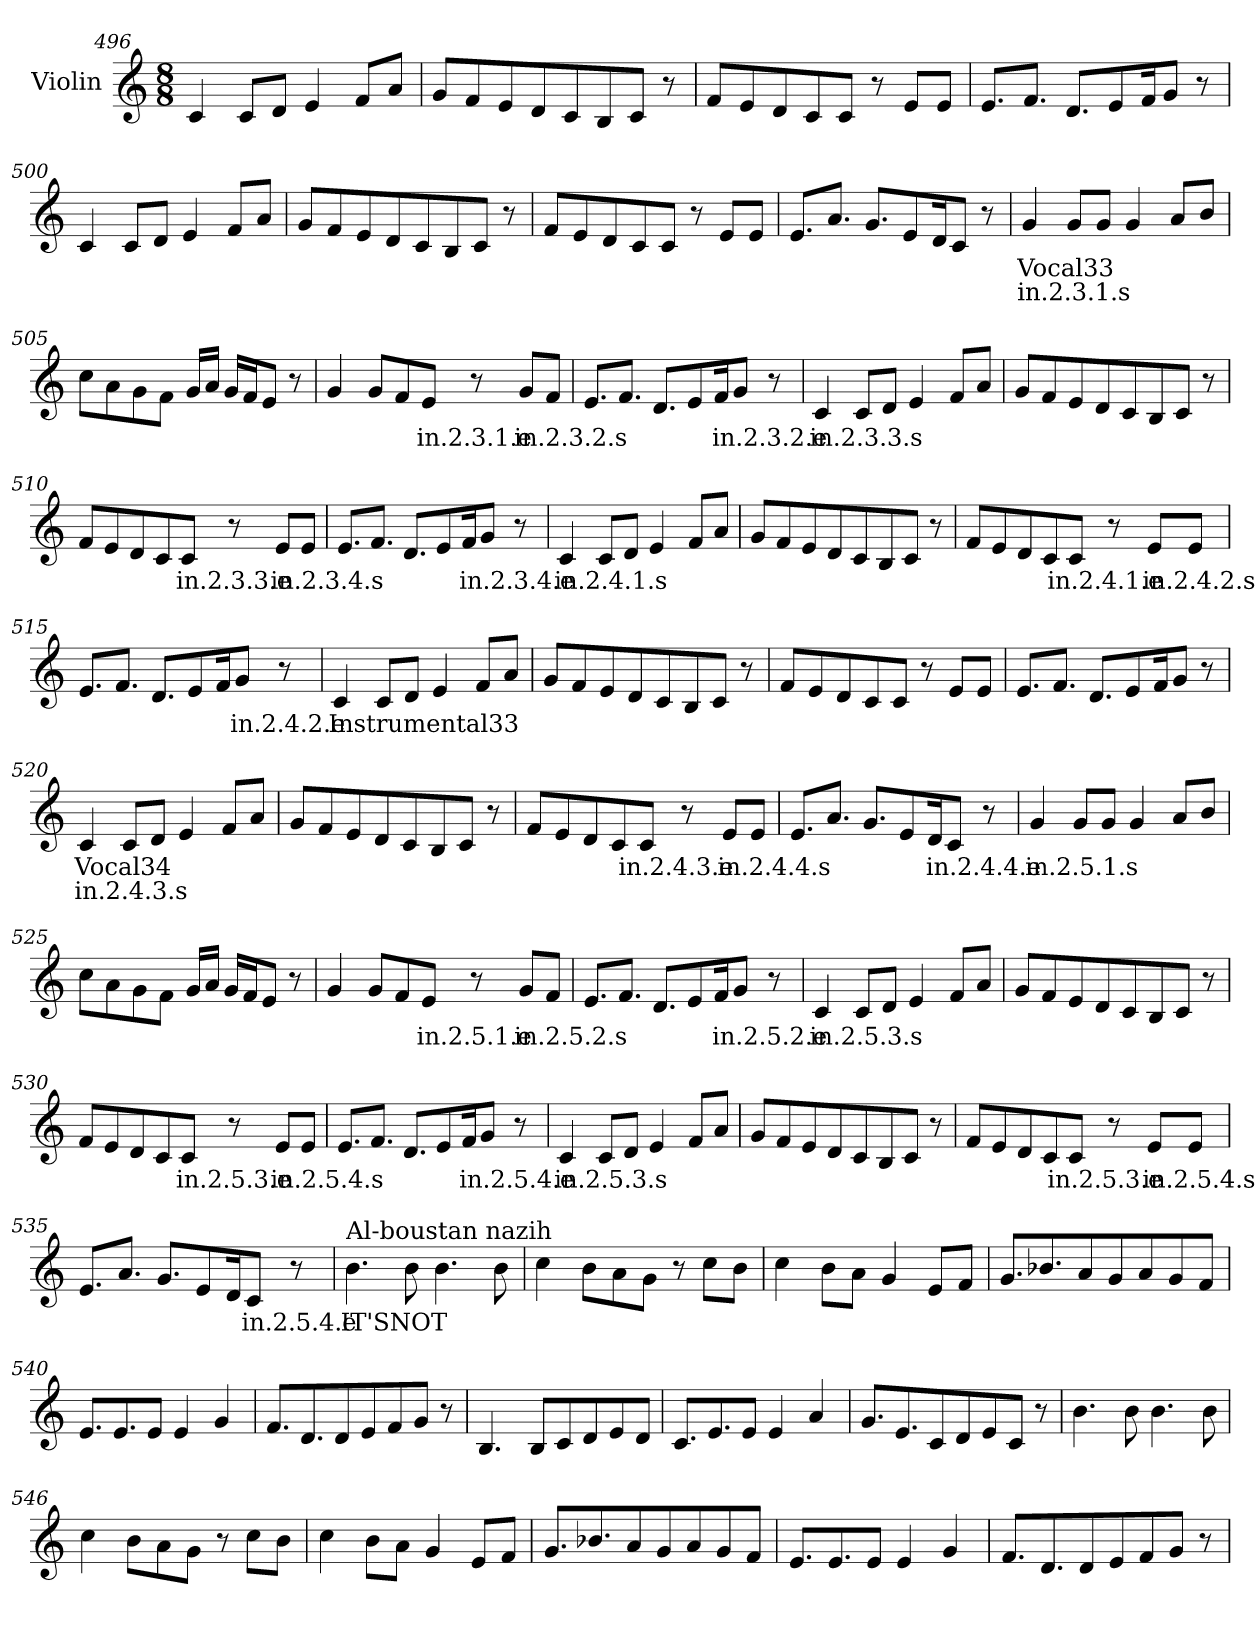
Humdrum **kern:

**kern	**text	**text
*part1	*part1	*part1
*staff1	*staff1	*staff1
*I"Violin	*	*
*clefG2	*	*
*k[]	*	*
*M8/8	*	*
=496	=496	=496
4c/	.	.
8c/L	.	.
8d/J	.	.
4e/	.	.
8f/L	.	.
8a/J	.	.
=497	=497	=497
8g/L	.	.
8f/	.	.
8e/	.	.
8d/	.	.
8c/	.	.
8B/	.	.
8c/J	.	.
8r	.	.
!!LO:LB:g=z
=498	=498	=498
8f/L	.	.
8e/	.	.
8d/	.	.
8c/	.	.
8c/J	.	.
8r	.	.
8e/L	.	.
8e/J	.	.
=499	=499	=499
8.e/L	.	.
8.f/J	.	.
8.d/L	.	.
8e/	.	.
16f/K	.	.
8g/J	.	.
8r	.	.
=500	=500	=500
4c/	.	.
8c/L	.	.
8d/J	.	.
4e/	.	.
8f/L	.	.
8a/J	.	.
=501	=501	=501
8g/L	.	.
8f/	.	.
8e/	.	.
8d/	.	.
8c/	.	.
8B/	.	.
8c/J	.	.
8r	.	.
=502	=502	=502
8f/L	.	.
8e/	.	.
8d/	.	.
8c/	.	.
8c/J	.	.
8r	.	.
8e/L	.	.
8e/J	.	.
!!LO:LB:g=z
=503	=503	=503
8.e/L	.	.
8.a/J	.	.
8.g/L	.	.
8e/	.	.
16d/K	.	.
8c/J	.	.
8r	.	.
=504	=504	=504
!	!LO:LY:b	!LO:LY:b
4g/	Vocal33	in.2.3.1.s
8g/L	.	.
8g/J	.	.
4g/	.	.
8a/L	.	.
8b/J	.	.
!!LO:LB:g=z
=505	=505	=505
8cc\L	.	.
8a\	.	.
8g\	.	.
8f\J	.	.
16g/LL	.	.
16a/JJ	.	.
16g/LL	.	.
16f/J	.	.
8e/J	.	.
8r	.	.
=506	=506	=506
4g/	.	.
8g/L	.	.
8f/	.	.
!	!LO:LY:b	!
8e/J	in.2.3.1.e	.
8r	.	.
!	!LO:LY:b	!
8g/L	in.2.3.2.s	.
8f/J	.	.
=507	=507	=507
8.e/L	.	.
8.f/J	.	.
8.d/L	.	.
8e/	.	.
16f/K	.	.
!	!LO:LY:b	!
8g/J	in.2.3.2.e	.
8r	.	.
!!LO:LB:g=z
=508	=508	=508
!	!LO:LY:b	!
4c/	in.2.3.3.s	.
8c/L	.	.
8d/J	.	.
4e/	.	.
8f/L	.	.
8a/J	.	.
!!LO:LB:g=z
=509	=509	=509
8g/L	.	.
8f/	.	.
8e/	.	.
8d/	.	.
8c/	.	.
8B/	.	.
8c/J	.	.
8r	.	.
=510	=510	=510
8f/L	.	.
8e/	.	.
8d/	.	.
8c/	.	.
!	!LO:LY:b	!
8c/J	in.2.3.3.e	.
8r	.	.
!	!LO:LY:b	!
8e/L	in.2.3.4.s	.
8e/J	.	.
=511	=511	=511
8.e/L	.	.
8.f/J	.	.
8.d/L	.	.
8e/	.	.
16f/K	.	.
!	!LO:LY:b	!
8g/J	in.2.3.4.e	.
8r	.	.
!!LO:LB:g=z
=512	=512	=512
!	!LO:LY:b	!
4c/	in.2.4.1.s	.
8c/L	.	.
8d/J	.	.
4e/	.	.
8f/L	.	.
8a/J	.	.
!!LO:PB:g=z
=513	=513	=513
8g/L	.	.
8f/	.	.
8e/	.	.
8d/	.	.
8c/	.	.
8B/	.	.
8c/J	.	.
8r	.	.
=514	=514	=514
8f/L	.	.
8e/	.	.
8d/	.	.
8c/	.	.
!	!LO:LY:b	!
8c/J	in.2.4.1.e	.
8r	.	.
!	!LO:LY:b	!
8e/L	in.2.4.2.s	.
8e/J	.	.
=515	=515	=515
8.e/L	.	.
8.f/J	.	.
8.d/L	.	.
8e/	.	.
16f/K	.	.
!	!LO:LY:b	!
8g/J	in.2.4.2.e	.
8r	.	.
!!LO:LB:g=z
=516	=516	=516
!	!LO:LY:b	!
4c/	Instrumental33	.
8c/L	.	.
8d/J	.	.
4e/	.	.
8f/L	.	.
8a/J	.	.
!!LO:LB:g=z
=517	=517	=517
8g/L	.	.
8f/	.	.
8e/	.	.
8d/	.	.
8c/	.	.
8B/	.	.
8c/J	.	.
8r	.	.
=518	=518	=518
8f/L	.	.
8e/	.	.
8d/	.	.
8c/	.	.
8c/J	.	.
8r	.	.
8e/L	.	.
8e/J	.	.
=519	=519	=519
8.e/L	.	.
8.f/J	.	.
8.d/L	.	.
8e/	.	.
16f/K	.	.
8g/J	.	.
8r	.	.
=520	=520	=520
!	!LO:LY:b	!LO:LY:b
4c/	Vocal34	in.2.4.3.s
8c/L	.	.
8d/J	.	.
4e/	.	.
8f/L	.	.
8a/J	.	.
!!LO:LB:g=z
=521	=521	=521
8g/L	.	.
8f/	.	.
8e/	.	.
8d/	.	.
8c/	.	.
8B/	.	.
8c/J	.	.
8r	.	.
=522	=522	=522
8f/L	.	.
8e/	.	.
8d/	.	.
8c/	.	.
!	!LO:LY:b	!
8c/J	in.2.4.3.e	.
8r	.	.
!	!LO:LY:b	!
8e/L	in.2.4.4.s	.
8e/J	.	.
=523	=523	=523
8.e/L	.	.
8.a/J	.	.
8.g/L	.	.
8e/	.	.
16d/K	.	.
!	!LO:LY:b	!
8c/J	in.2.4.4.e	.
8r	.	.
!!LO:LB:g=z
=524	=524	=524
!	!LO:LY:b	!
4g/	in.2.5.1.s	.
8g/L	.	.
8g/J	.	.
4g/	.	.
8a/L	.	.
8b/J	.	.
=525	=525	=525
8cc\L	.	.
8a\	.	.
8g\	.	.
8f\J	.	.
16g/LL	.	.
16a/JJ	.	.
16g/LL	.	.
16f/J	.	.
8e/J	.	.
8r	.	.
=526	=526	=526
4g/	.	.
8g/L	.	.
8f/	.	.
!	!LO:LY:b	!
8e/J	in.2.5.1.e	.
8r	.	.
!	!LO:LY:b	!
8g/L	in.2.5.2.s	.
8f/J	.	.
!!LO:LB:g=z
=527	=527	=527
8.e/L	.	.
8.f/J	.	.
8.d/L	.	.
8e/	.	.
16f/K	.	.
!	!LO:LY:b	!
8g/J	in.2.5.2.e	.
8r	.	.
!!LO:LB:g=z
=528	=528	=528
!	!LO:LY:b	!
4c/	in.2.5.3.s	.
8c/L	.	.
8d/J	.	.
4e/	.	.
8f/L	.	.
8a/J	.	.
!!LO:LB:g=z
=529	=529	=529
8g/L	.	.
8f/	.	.
8e/	.	.
8d/	.	.
8c/	.	.
8B/	.	.
8c/J	.	.
8r	.	.
=530	=530	=530
8f/L	.	.
8e/	.	.
8d/	.	.
8c/	.	.
!	!LO:LY:b	!
8c/J	in.2.5.3.e	.
8r	.	.
!	!LO:LY:b	!
8e/L	in.2.5.4.s	.
8e/J	.	.
=531	=531	=531
8.e/L	.	.
8.f/J	.	.
8.d/L	.	.
8e/	.	.
16f/K	.	.
!	!LO:LY:b	!
8g/J	in.2.5.4.e	.
8r	.	.
!!LO:LB:g=z
=532	=532	=532
!	!LO:LY:b	!
4c/	in.2.5.3.s	.
8c/L	.	.
8d/J	.	.
4e/	.	.
8f/L	.	.
8a/J	.	.
!!LO:PB:g=z
=533	=533	=533
8g/L	.	.
8f/	.	.
8e/	.	.
8d/	.	.
8c/	.	.
8B/	.	.
8c/J	.	.
8r	.	.
=534	=534	=534
8f/L	.	.
8e/	.	.
8d/	.	.
8c/	.	.
!	!LO:LY:b	!
8c/J	in.2.5.3.e	.
8r	.	.
!	!LO:LY:b	!
8e/L	in.2.5.4.s	.
8e/J	.	.
=535	=535	=535
8.e/L	.	.
8.a/J	.	.
8.g/L	.	.
8e/	.	.
16d/K	.	.
!	!LO:LY:b	!
8c/J	in.2.5.4.e	.
8r	.	.
!!LO:LB:g=z
=536	=536	=536
*MM90	*	*
!LO:TX:a:t=Al-boustan nazih	!	!
!	!LO:LY:b	!
4.b\	IT'SNOT	.
8b\	.	.
4.b\	.	.
8b\	.	.
!!LO:LB:g=z
=537	=537	=537
4cc\	.	.
8b\L	.	.
8a\	.	.
8g\J	.	.
8r	.	.
8cc\L	.	.
8b\J	.	.
=538	=538	=538
4cc\	.	.
8b\L	.	.
8a\J	.	.
4g/	.	.
8e/L	.	.
8f/J	.	.
=539	=539	=539
8.g/L	.	.
8.b-X/	.	.
8a/	.	.
8g/	.	.
8a/	.	.
8g/	.	.
8f/J	.	.
=540	=540	=540
8.e/L	.	.
8.e/	.	.
8e/J	.	.
4e/	.	.
4g/	.	.
!!LO:LB:g=z
=541	=541	=541
8.f/L	.	.
8.d/	.	.
8d/	.	.
8e/	.	.
8f/	.	.
8g/J	.	.
8r	.	.
=542	=542	=542
4.B/	.	.
8B/L	.	.
8c/	.	.
8d/	.	.
8e/	.	.
8d/J	.	.
=543	=543	=543
8.c/L	.	.
8.e/	.	.
8e/J	.	.
4e/	.	.
4a/	.	.
=544	=544	=544
8.g/L	.	.
8.e/	.	.
8c/	.	.
8d/	.	.
8e/	.	.
8c/J	.	.
8r	.	.
=545	=545	=545
4.b\	.	.
8b\	.	.
4.b\	.	.
8b\	.	.
!!LO:LB:g=z
=546	=546	=546
4cc\	.	.
8b\L	.	.
8a\	.	.
8g\J	.	.
8r	.	.
8cc\L	.	.
8b\J	.	.
=547	=547	=547
4cc\	.	.
8b\L	.	.
8a\J	.	.
4g/	.	.
8e/L	.	.
8f/J	.	.
=548	=548	=548
8.g/L	.	.
8.b-X/	.	.
8a/	.	.
8g/	.	.
8a/	.	.
8g/	.	.
8f/J	.	.
=549	=549	=549
8.e/L	.	.
8.e/	.	.
8e/J	.	.
4e/	.	.
4g/	.	.
!!LO:LB:g=z
=550	=550	=550
8.f/L	.	.
8.d/	.	.
8d/	.	.
8e/	.	.
8f/	.	.
8g/J	.	.
8r	.	.
=	=	=
*-	*-	*-
